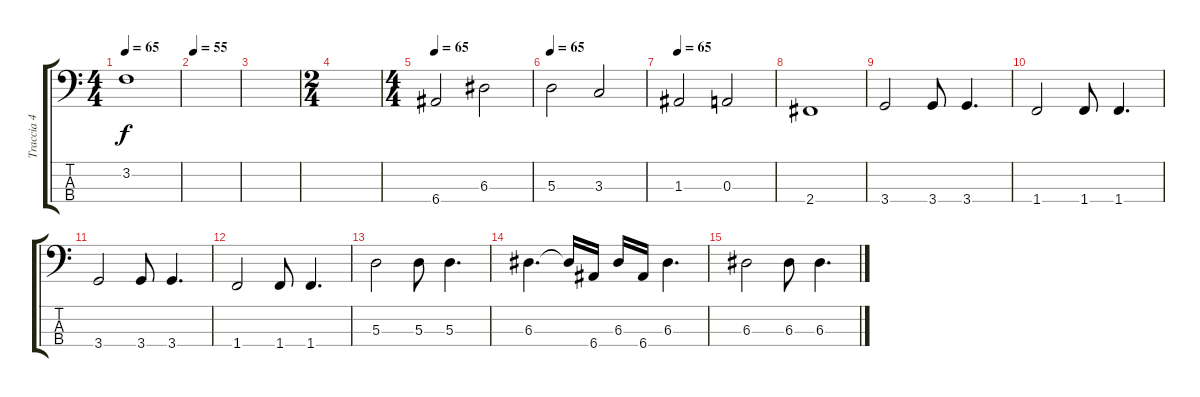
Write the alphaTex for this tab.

\track ("Traccia 4" "Traccia 4") {instrument electricbassfinger}
\staff {score tabs}
\tuning (G2 D2 A1 E1) {hide}
\ts (4 4)
\tempo 65
\clef f4
\ks c
3.2{t}.1{dy f} |
\tempo 55
|
|
\ts (2 4)
|
\ts (4 4)
\tempo 65
6.4.2 6.3.2 |
\tempo 65
5.3.2 3.3.2 |
\tempo 65
1.3.2 0.3.2 |
2.4.1 |
3.4.2 3.4.8 3.4.4{d} |
1.4.2 1.4.8 1.4.4{d} |
3.4.2 3.4.8 3.4.4{d} |
1.4.2 1.4.8 1.4.4{d} |
5.3.2 5.3.8 5.3.4{d} |
6.3.4{d} 6.3{t}.16 6.4.16 6.3.16 6.4.16 6.3.4{d} |
6.3.2 6.3.8 6.3.4{d}
